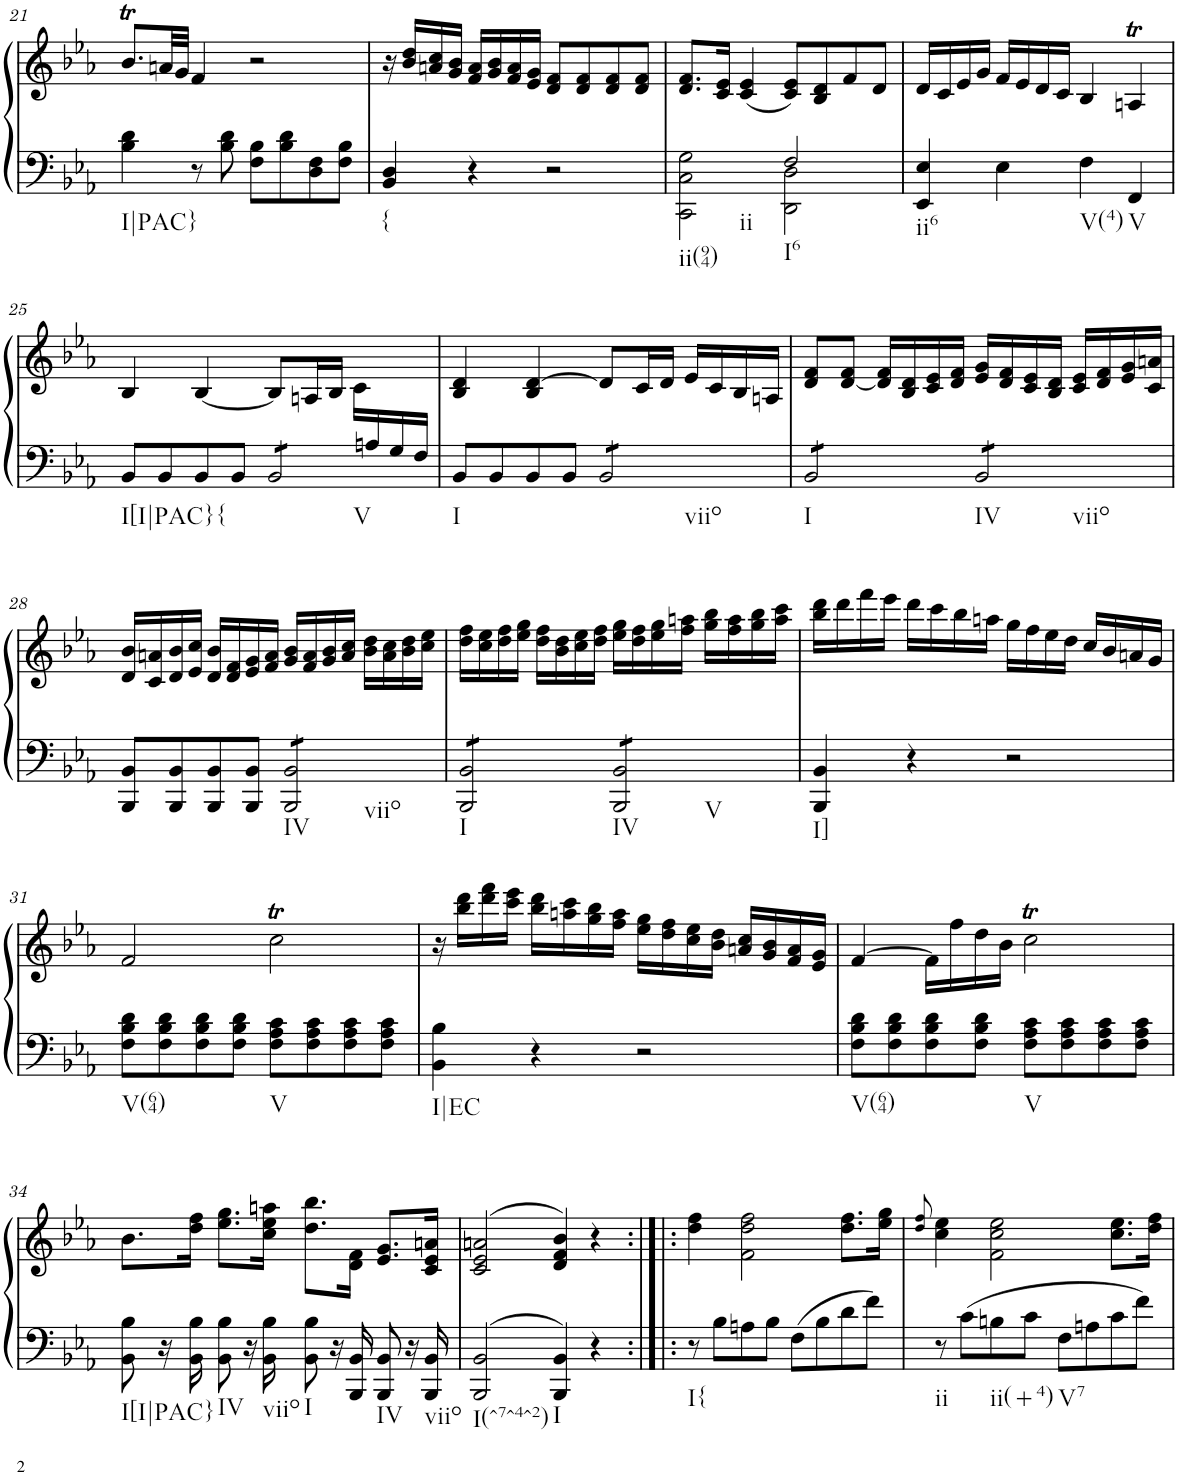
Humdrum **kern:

**kern	**kern
*part1	*part1
*staff2	*staff1
*I"Piano	*
*I'Pno.	*
!!LO:PB:g=z
*clefF4	*clefG2
*k[b-e-a-]	*k[b-e-a-]
*M4/4	*M4/4
*met(c)	*met(c)
=21	=21
!LO:TX:b:t=I|PAC}	!
4B-\ 4d\	8.b-T/L
.	32an/LL
.	32g/JJJ
8r	4f/
8B-\ 8d\	.
8F\ 8B-\L	2r
8B-\ 8d\	.
8D\ 8F\	.
8F\ 8B-\J	.
=22	=22
!LO:TX:b:t={	!
4BB-/ 4D/	16r
.	16b-/ 16dd/LL
.	16an/ 16cc/
.	16g/ 16b-/JJ
4r	16f/ 16a/LL
.	16g/ 16b-/
.	16f/ 16a/
.	16e-/ 16g/JJ
2r	8d/ 8f/L
.	8d/ 8f/
.	8d/ 8f/
.	8d/ 8f/J
=23	=23
*^	*
!LO:TX:b:t=ii(94)	!	!
!LO:TX:b:t=ii	!	!
2G\	2CC\ 2C\	8.d/ 8.f/L
.	.	16c/ 16e-/Jk
.	.	(<4c/ 4e-/
!LO:TX:b:t=I6	!	!
2F/	2DD\ 2D\	8c/ 8e-/L)
.	.	8B-/ 8d/
.	.	8f/
.	.	8d/J
*v	*v	*
=24	=24
!LO:TX:b:t=ii6	!
4EE-/ 4E-/	16d/LL
.	16c/
.	16e-/
.	16g/JJ
4E-\	16f/LL
.	16e-/
.	16d/
.	16c/JJ
!LO:TX:b:t=V(4)	!
4F\	4B-/
!LO:TX:b:t=V	!
4FF/	4Ant/
!!LO:LB:g=z
=25	=25
*^	*
!LO:TX:b:t=I[I|PAC}{	!	!
16ryy	8BB-/L	4B-/
.	8BB-/	.
.	8BB-/	[4B-/
.	8BB-/J	.
!	!LO:TX:b:t=V	!
.	2BB-@8@/	8B-/L]
.	.	16An/L
.	.	16B-/JJ
.	.	16c\LL
16An/	.	8.ryy
16G/	.	.
16F/JJ	.	.
*v	*v	*
=26	=26
!LO:TX:b:t=I	!
8BB-/L	4B-/ 4d/
8BB-/	.
8BB-/	4B-/ [4d/
8BB-/J	.
!LO:TX:b:t=viio	!
2BB-@8@/	8d/L]
.	16c/L
.	16d/JJ
.	16e-/LL
.	16c/
.	16B-/
.	16An/JJ
=27	=27
!LO:TX:b:t=I	!
2BB-@8@/	8d/ 8f/L
.	[8d/ 8f/J
.	16d/] 16f/LL
.	16B-/ 16d/
.	16c/ 16e-/
.	16d/ 16f/JJ
!LO:TX:b:t=IV	!
!LO:TX:b:t=viio	!
2BB-@8@/	16e-/ 16g/LL
.	16d/ 16f/
.	16c/ 16e-/
.	16B-/ 16d/JJ
.	16c/ 16e-/LL
.	16d/ 16f/
.	16e-/ 16g/
.	16c/ 16an/JJ
!!LO:LB:g=z
=28	=28
8BBB-/ 8BB-/L	16d/ 16b-/LL
.	16c/ 16an/
8BBB-/ 8BB-/	16d/ 16b-/
.	16e-/ 16cc/JJ
8BBB-/ 8BB-/	16d/ 16b-/LL
.	16d/ 16f/
8BBB-/ 8BB-/J	16e-/ 16g/
.	16f/ 16a/JJ
!LO:TX:b:t=IV	!
!LO:TX:b:t=viio	!
2BBB-/@8@ 2BB-/@8@	16g/ 16b-/LL
.	16f/ 16a/
.	16g/ 16b-/
.	16a/ 16cc/JJ
.	16b-\ 16dd\LL
.	16a\ 16cc\
.	16b-\ 16dd\
.	16cc\ 16ee-\JJ
=29	=29
!LO:TX:b:t=I	!
2BBB-/@8@ 2BB-/@8@	16dd\ 16ff\LL
.	16cc\ 16ee-\
.	16dd\ 16ff\
.	16ee-\ 16gg\JJ
.	16dd\ 16ff\LL
.	16b-\ 16dd\
.	16cc\ 16ee-\
.	16dd\ 16ff\JJ
!LO:TX:b:t=IV	!
!LO:TX:b:t=V	!
2BBB-/@8@ 2BB-/@8@	16ee-\ 16gg\LL
.	16dd\ 16ff\
.	16ee-\ 16gg\
.	16ff\ 16aan\JJ
.	16gg\ 16bb-\LL
.	16ff\ 16aa\
.	16gg\ 16bb-\
.	16aa\ 16ccc\JJ
=30	=30
!LO:TX:b:t=I]	!
4BBB-/ 4BB-/	16bb-\ 16ddd\LL
.	16ddd\
.	16fff\
.	16eee-\JJ
4r	16ddd\LL
.	16ccc\
.	16bb-\
.	16aan\JJ
2r	16gg\LL
.	16ff\
.	16ee-\
.	16dd\JJ
.	16cc/LL
.	16b-/
.	16an/
.	16g/JJ
!!LO:LB:g=z
=31	=31
!LO:TX:b:t=V(64)	!
8F\ 8B-\ 8d\L	2f/
8F\ 8B-\ 8d\	.
8F\ 8B-\ 8d\	.
8F\ 8B-\ 8d\J	.
!LO:TX:b:t=V	!
8F\ 8A-\ 8c\L	2ccT\
8F\ 8A-\ 8c\	.
8F\ 8A-\ 8c\	.
8F\ 8A-\ 8c\J	.
=32	=32
!LO:TX:b:t=I|EC	!
4BB-\ 4B-\	16r
.	16bb-\ 16ddd\LL
.	16ddd\ 16fff\
.	16ccc\ 16eee-\JJ
4r	16bb-\ 16ddd\LL
.	16aan\ 16ccc\
.	16gg\ 16bb-\
.	16ff\ 16aa\JJ
2r	16ee-\ 16gg\LL
.	16dd\ 16ff\
.	16cc\ 16ee-\
.	16b-\ 16dd\JJ
.	16an/ 16cc/LL
.	16g/ 16b-/
.	16f/ 16a/
.	16e-/ 16g/JJ
=33	=33
!LO:TX:b:t=V(64)	!
8F\ 8B-\ 8d\L	[4f/
8F\ 8B-\ 8d\	.
8F\ 8B-\ 8d\	16f\LL]
.	16ff\
8F\ 8B-\ 8d\J	16dd\
.	16b-\JJ
!LO:TX:b:t=V	!
8F\ 8A-\ 8c\L	2ccT\
8F\ 8A-\ 8c\	.
8F\ 8A-\ 8c\	.
8F\ 8A-\ 8c\J	.
!!LO:LB:g=z
=34	=34
!LO:TX:b:t=I[I|PAC}	!
8BB-\ 8B-\	8.b-\L
16r	.
16BB-\ 16B-\	16dd\ 16ff\Jk
!LO:TX:b:t=IV	!
8BB-\ 8B-\	8.ee-\ 8.gg\L
16r	.
!LO:TX:b:t=viio	!
16BB-\ 16B-\	16cc\ 16ee-\ 16aan\Jk
!LO:TX:b:t=I	!
8BB-\ 8B-\	8.dd\ 8.bb-\L
16r	.
16BBB-/ 16BB-/	16d\ 16f\Jk
!LO:TX:b:t=IV	!
8BBB-/ 8BB-/	8.e-/ 8.g/L
16r	.
!LO:TX:b:t=viio	!
16BBB-/ 16BB-/	16c/ 16e-/ 16an/Jk
=35	=35
!LO:TX:b:t=I(^7^4^2)	!
2BBB-/ 2BB-/	(>2c/ 2e-/ 2an/
!LO:TX:b:t=I	!
4BBB-/ 4BB-/	4d/ 4f/ 4b-/)
4r	4r
=36:|!|:	=36:|!|:
!LO:TX:b:t=I{	!
8r	4dd\ 4ff\
8B-\L	.
8An\	2f\ 2dd\ 2ff\
8B-\J	.
8F\L	.
8B-\	.
8d\	8.dd\ 8.ff\L
8f\J	.
.	16ee-\ 16gg\Jk
=37	=37
.	8qdd/ 8qff/
!LO:TX:b:t=ii	!
8r	4cc\ 4ee-\
8c\L	.
!LO:TX:b:t=ii(+4)	!
8Bn\	2f\ 2cc\ 2ee-\
8c\J	.
!LO:TX:b:t=V7	!
8F\L	.
8An\	.
8c\	8.cc\ 8.ee-\L
8f\J	.
.	16dd\ 16ff\Jk
=	=
*-	*-
